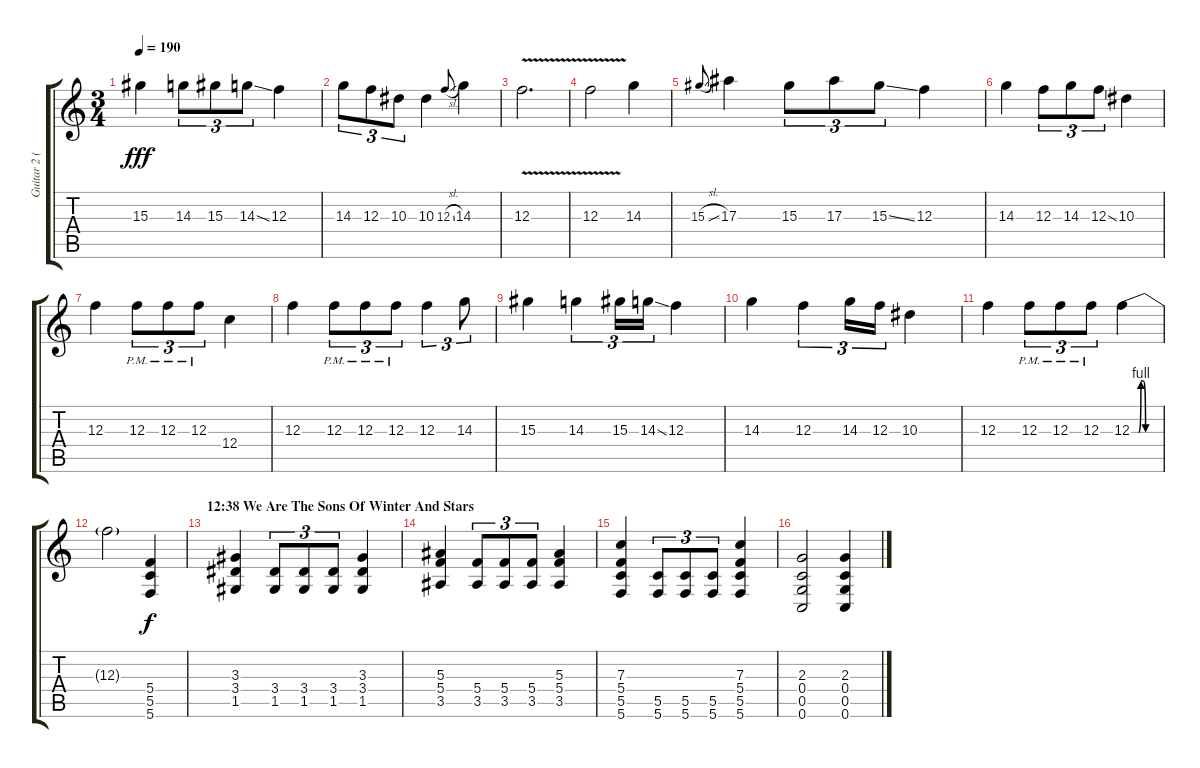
\track ("Guitar 2 (Jari)" "Guitar 2 (") {instrument distortionguitar}
\staff {score tabs}
\tuning (D4 A3 F3 C3 G2 C2) {hide}
\ts (3 4)
\tempo 190
\clef g2
\ks c
15.3.4{dy fff} 14.3.8{tu (3 2)} 15.3.8{tu (3 2)} 14.3{ss}.8{tu (3 2)} 12.3.4 |
14.3.8{tu (3 2)} 12.3.8{tu (3 2)} 10.3.8{tu (3 2)} 10.3.4 12.3{sl}.8{gr onbeat} 14.3.4 |
12.3{v}.2{d} |
12.3{v}.2 14.3.4 |
15.3{sl}.8{gr onbeat} 17.3.4 15.3.8{tu (3 2)} 17.3.8{tu (3 2)} 15.3{ss}.8{tu (3 2)} 12.3.4 |
14.3.4 12.3.8{tu (3 2)} 14.3.8{tu (3 2)} 12.3{ss}.8{tu (3 2)} 10.3.4 |
12.3.4 12.3{pm}.8{tu (3 2)} 12.3{pm}.8{tu (3 2)} 12.3{pm}.8{tu (3 2)} 12.4.4 |
12.3.4 12.3{pm}.8{tu (3 2)} 12.3{pm}.8{tu (3 2)} 12.3{pm}.8{tu (3 2)} 12.3.4{tu (3 2)} 14.3.8{tu (3 2)} |
15.3.4 14.3.4{tu (3 2)} 15.3.16{tu (3 2)} 14.3{ss}.16{tu (3 2)} 12.3.4 |
14.3.4 12.3.4{tu (3 2)} 14.3.16{tu (3 2)} 12.3.16{tu (3 2)} 10.3.4 |
12.3.4 12.3{pm}.8{tu (3 2)} 12.3{pm}.8{tu (3 2)} 12.3{pm}.8{tu (3 2)} 12.3{be (custom 0 0 15 0 20 4 25 4 30 0 60 0)}.4 |
12.3{t}.2 (5.4 5.5 5.6).4{dy f} |
\section ("" "12:38 We Are The Sons Of Winter And Stars")
(3.3 3.4 1.5).4 (3.4 1.5).8{tu (3 2)} (3.4 1.5).8{tu (3 2)} (3.4 1.5).8{tu (3 2)} (3.3 3.4 1.5).4 |
(5.3 5.4 3.5).4 (5.4 3.5).8{tu (3 2)} (5.4 3.5).8{tu (3 2)} (5.4 3.5).8{tu (3 2)} (5.3 5.4 3.5).4 |
(7.3 5.4 5.5 5.6).4 (5.5 5.6).8{tu (3 2)} (5.5 5.6).8{tu (3 2)} (5.5 5.6).8{tu (3 2)} (7.3 5.4 5.5 5.6).4 |
(2.3 0.4 0.5 0.6).2 (2.3 0.4 0.5 0.6).4
